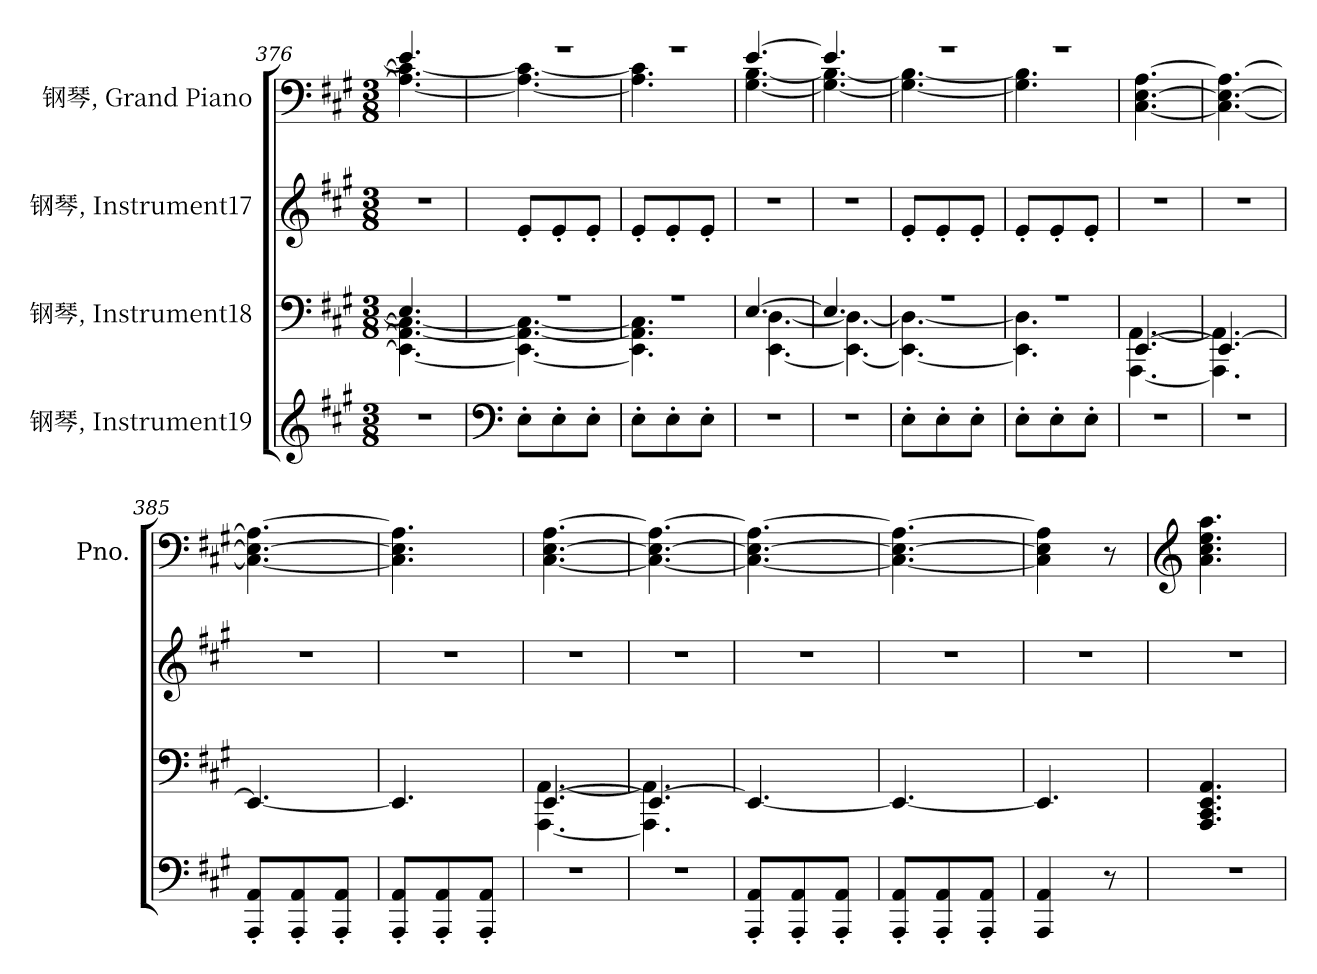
**kern	**kern	**kern	**kern
*part4	*part3	*part2	*part1
*staff4	*staff3	*staff2	*staff1
*I"钢琴, Instrument19	*I"钢琴, Instrument18	*I"钢琴, Instrument17	*I"钢琴, Grand Piano
*	*	*	*I'Pno.
*clefG2	*clefF4	*clefG2	*clefF4
*k[f#c#g#]	*k[f#c#g#]	*k[f#c#g#]	*k[f#c#g#]
*M3/8	*M3/8	*M3/8	*M3/8
=376	=376	=376	=376
*	*^	*	*^
4.r	4.E/]	4.EE\_ 4.AA\_ 4.C#\_	4.r	4.e/]	4.A\_ 4.c#\_
=377	=377	=377	=377	=377	=377
*clefF4	*	*	*	*	*
8E'\L	4.r	4.EE\_ 4.AA\_ 4.C#\_	8e'/L	4.r	4.A\_ 4.c#\_
8E'\	.	.	8e'/	.	.
8E'\J	.	.	8e'/J	.	.
=378	=378	=378	=378	=378	=378
8E'\L	4.r	4.EE\] 4.AA\] 4.C#\]	8e'/L	4.r	4.A\] 4.c#\]
8E'\	.	.	8e'/	.	.
8E'\J	.	.	8e'/J	.	.
=379	=379	=379	=379	=379	=379
4.r	[4.E/	[4.EE\ [4.D\	4.r	[4.e/	[4.G#\ [4.B\
=380	=380	=380	=380	=380	=380
4.r	4.E/]	4.EE\_ 4.D\_	4.r	4.e/]	4.G#\_ 4.B\_
=381	=381	=381	=381	=381	=381
8E'\L	4.r	4.EE\_ 4.D\_	8e'/L	4.r	4.G#\_ 4.B\_
8E'\	.	.	8e'/	.	.
8E'\J	.	.	8e'/J	.	.
=382	=382	=382	=382	=382	=382
8E'\L	4.r	4.EE\] 4.D\]	8e'/L	4.r	4.G#\] 4.B\]
8E'\	.	.	8e'/	.	.
8E'\J	.	.	8e'/J	.	.
*	*	*	*	*v	*v
=383	=383	=383	=383	=383
4.r	[4.EE/	[4.AAA\ [4.AA\	4.r	[4.C#\ [4.E\ [4.A\
=384	=384	=384	=384	=384
4.r	4.EE/_	4.AAA\] 4.AA\]	4.r	4.C#\_ 4.E\_ 4.A\_
*	*v	*v	*	*
=385	=385	=385	=385
8AAA/' 8AA/'L	4.EE/_	4.r	4.C#\_ 4.E\_ 4.A\_
8AAA/' 8AA/'	.	.	.
8AAA/' 8AA/'J	.	.	.
!!LO:PB:g=z
=386	=386	=386	=386
8AAA/' 8AA/'L	4.EE/]	4.r	4.C#\] 4.E\] 4.A\]
8AAA/' 8AA/'	.	.	.
8AAA/' 8AA/'J	.	.	.
=387	=387	=387	=387
*	*^	*	*
4.r	[4.EE/	[4.AAA\ [4.AA\	4.r	[4.C#\ [4.E\ [4.A\
=388	=388	=388	=388	=388
4.r	4.EE/_	4.AAA\] 4.AA\]	4.r	4.C#\_ 4.E\_ 4.A\_
*	*v	*v	*	*
=389	=389	=389	=389
*	*	*	*MM123
8AAA/' 8AA/'L	4.EE/_	4.r	4.C#\_ 4.E\_ 4.A\_
8AAA/' 8AA/'	.	.	.
8AAA/' 8AA/'J	.	.	.
=390	=390	=390	=390
*	*	*	*MM113
8AAA/' 8AA/'L	4.EE/_	4.r	4.C#\_ 4.E\_ 4.A\_
8AAA/' 8AA/'	.	.	.
8AAA/' 8AA/'J	.	.	.
=391	=391	=391	=391
4AAA/ 4AA/	4.EE/]	4.r	4C#\] 4E\] 4A\]
8r	.	.	8r
=392	=392	=392	=392
*	*	*	*clefG2
4.r	4.AAA/ 4.CC#/ 4.EE/ 4.AA/	4.r	4.a\ 4.cc#\ 4.ee\ 4.aa\
=	=	=	=
*-	*-	*-	*-
